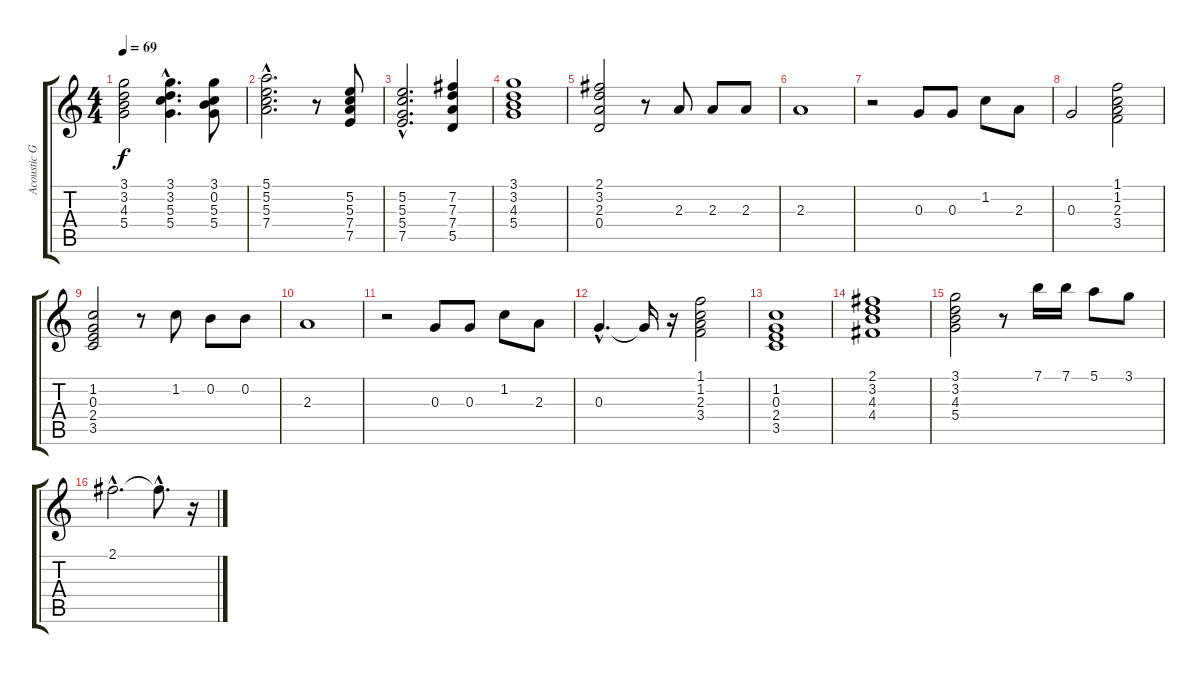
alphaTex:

\track ("Acoustic Guitar 3" "Acoustic G") {instrument acousticguitarnylon}
\staff {score tabs}
\tuning (E4 B3 G3 D3 A2 E2) {hide}
\ts (4 4)
\tempo 69
\clef g2
\ks c
(3.1 3.2 4.3 5.4).2{dy f} (3.1{hac} 3.2{hac} 5.3{hac} 5.4{hac}).4{d} (3.1 0.2 5.3 5.4).8 |
(5.1{hac} 5.2{hac} 5.3{hac} 7.4{hac}).2{d} r.8 (5.2 5.3 7.4 7.5).8 |
(5.2{hac} 5.3{hac} 5.4{hac} 7.5{hac}).2{d} (7.2 7.3 7.4 5.5).4 |
(3.1 3.2 4.3 5.4).1 |
(2.1 3.2 2.3 0.4).2 r.8 2.3.8 2.3.8 2.3.8 |
2.3.1 |
r.2 0.3.8 0.3.8 1.2.8 2.3.8 |
0.3.2 (1.1 1.2 2.3 3.4).2 |
(1.2 0.3 2.4 3.5).2 r.8 1.2.8 0.2.8 0.2.8 |
2.3.1 |
r.2 0.3.8 0.3.8 1.2.8 2.3.8 |
0.3{hac}.4{d} 0.3{t}.16 r.16 (1.1 1.2 2.3 3.4).2 |
(1.2 0.3 2.4 3.5).1 |
(2.1 3.2 4.3 4.4).1 |
(3.1 3.2 4.3 5.4).2 r.8 7.1.16 7.1.16 5.1.8 3.1.8 |
2.1{hac}.2{d} 2.1{hac t}.8{d} r.16
